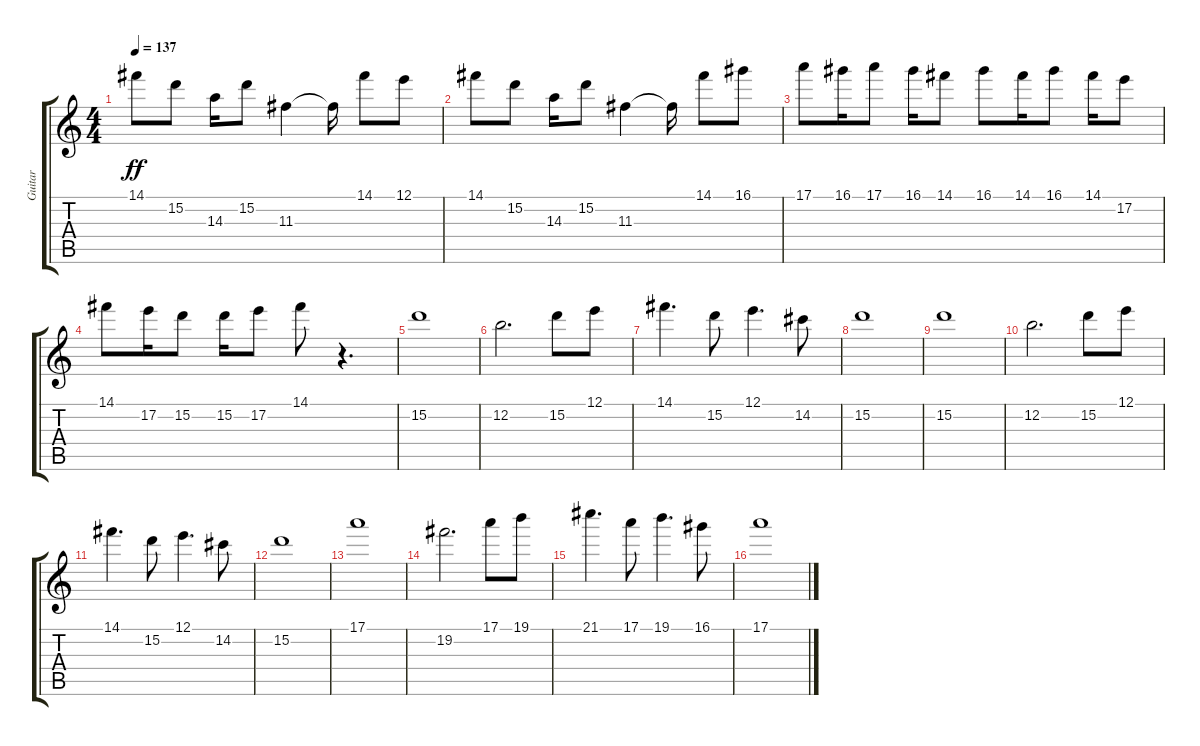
\track ("Guitar" "Guitar") {instrument overdrivenguitar}
\staff {score tabs}
\tuning (E4 B3 G3 D3 A2 E2) {hide}
\ts (4 4)
\tempo 137
\clef g2
\ks c
14.1.8{dy ff} 15.2.8 14.3.16 15.2.8 11.3.4 11.3{t}.16 14.1.8 12.1.8 |
14.1.8 15.2.8 14.3.16 15.2.8 11.3.4 11.3{t}.16 14.1.8 16.1.8 |
17.1.8 16.1.16 17.1.8 16.1.16 14.1.8 16.1.8 14.1.16 16.1.8 14.1.16 17.2.8 |
14.1.8 17.2.16 15.2.8 15.2.16 17.2.8 14.1.8 r.4{d} |
15.2.1 |
12.2.2{d} 15.2.8 12.1.8 |
14.1.4{d} 15.2.8 12.1.4{d} 14.2.8 |
15.2.1 |
15.2.1 |
12.2.2{d} 15.2.8 12.1.8 |
14.1.4{d} 15.2.8 12.1.4{d} 14.2.8 |
15.2.1 |
17.1.1 |
19.2.2{d} 17.1.8 19.1.8 |
21.1.4{d} 17.1.8 19.1.4{d} 16.1.8 |
17.1.1
